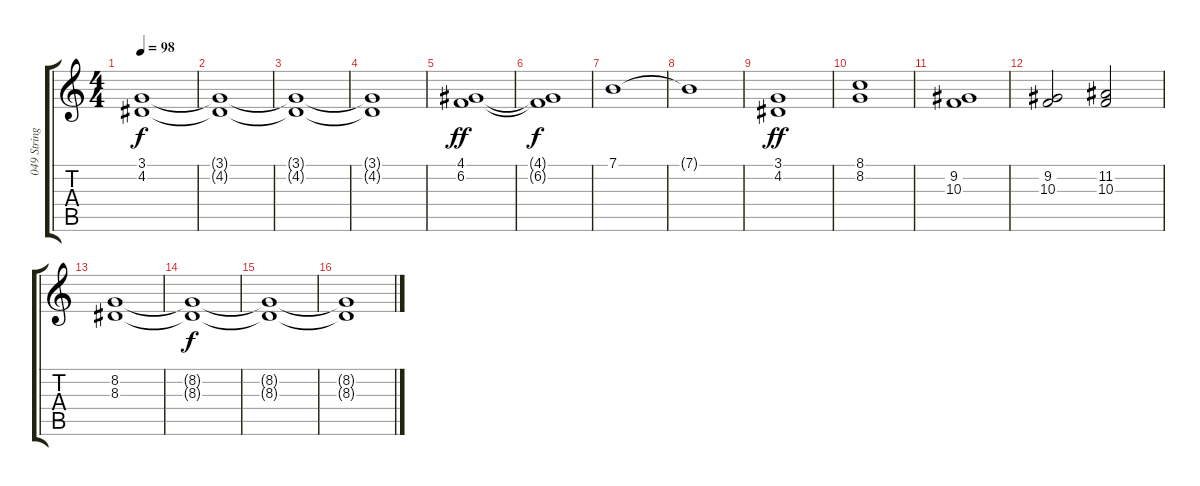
\track ("049 Strings                             " "049 String") {instrument stringensemble1}
\staff {score tabs}
\tuning (E4 B3 G3 D3 A2 E2) {hide}
\ts (4 4)
\tempo 98
\clef g2
\ks c
(3.1{t} 4.2{t}).1{dy f} |
(3.1{t} 4.2{t}).1 |
(3.1{t} 4.2{t}).1 |
(3.1{t} 4.2{t}).1 |
(4.1 6.2).1{dy ff} |
(4.1{t} 6.2{t}).1{dy f} |
7.1.1 |
7.1{t}.1 |
(3.1 4.2).1{dy ff} |
(8.1 8.2).1 |
(9.2 10.3).1 |
(9.2 10.3).2 (11.2 10.3).2 |
(8.2 8.3).1 |
(8.2{t} 8.3{t}).1{dy f} |
(8.2{t} 8.3{t}).1 |
(8.2{t} 8.3{t}).1
